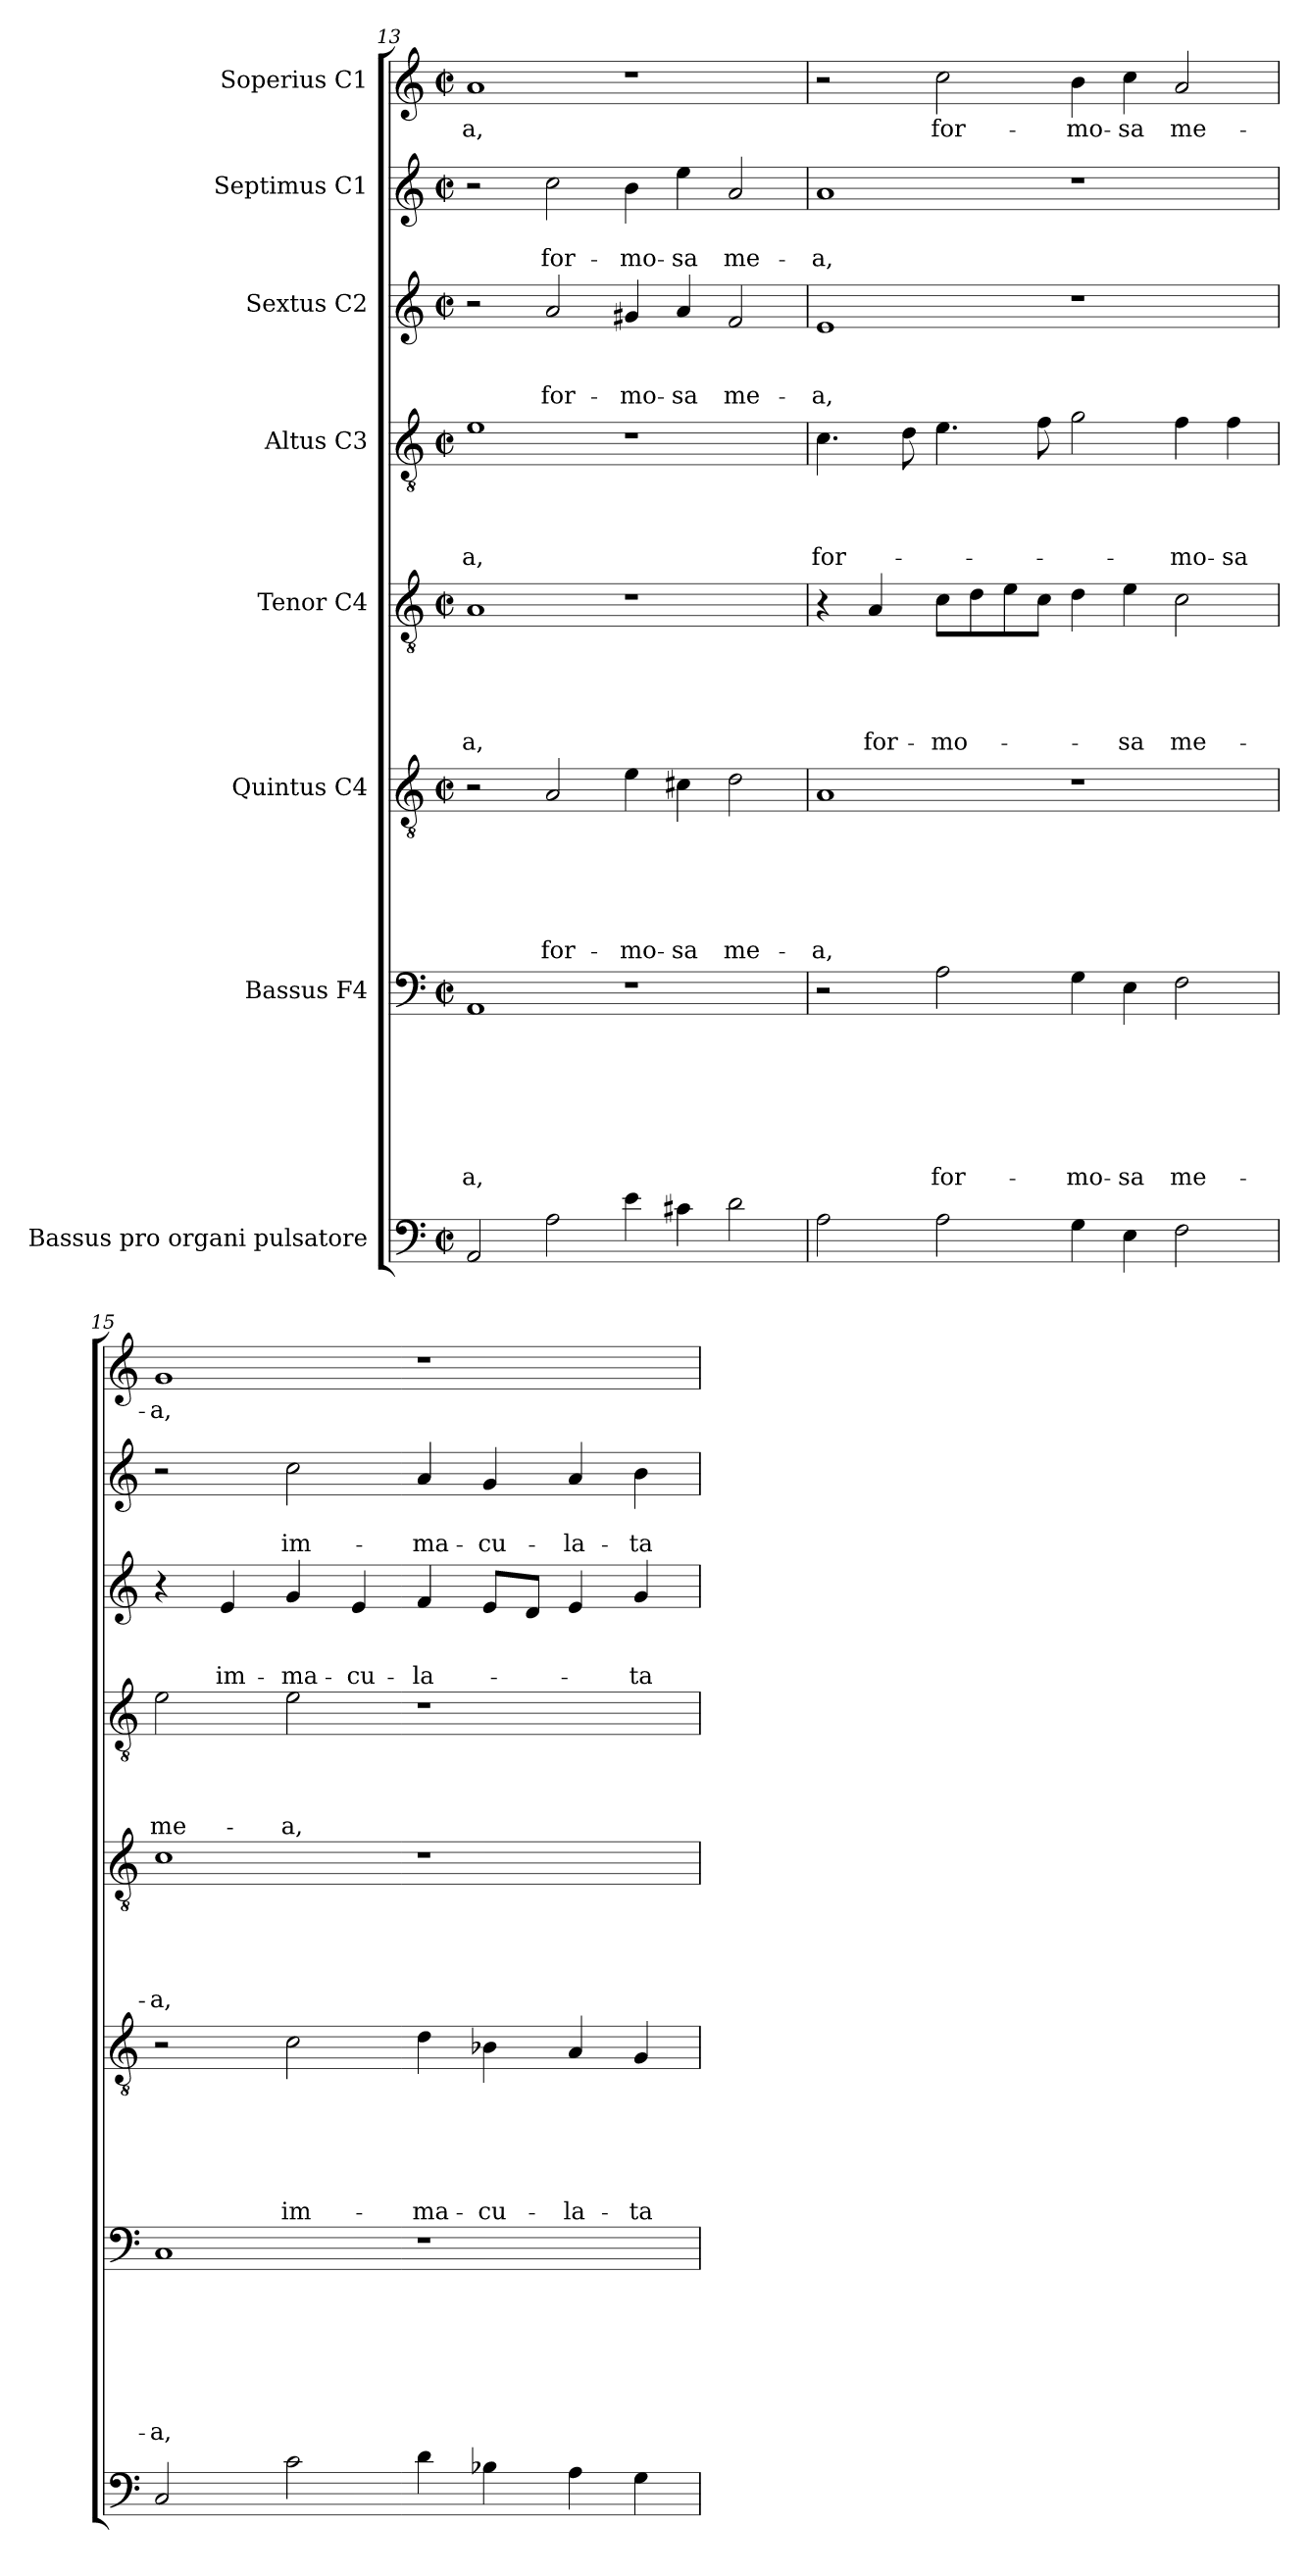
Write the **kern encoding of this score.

**kern	**kern	**text	**text	**text	**text	**text	**text	**text	**kern	**text	**text	**text	**text	**text	**text	**kern	**text	**text	**text	**text	**text	**kern	**text	**text	**text	**text	**kern	**text	**text	**text	**kern	**text	**text	**kern	**text
*part8	*part7	*part7	*part7	*part7	*part7	*part7	*part7	*part7	*part6	*part6	*part6	*part6	*part6	*part6	*part6	*part5	*part5	*part5	*part5	*part5	*part5	*part4	*part4	*part4	*part4	*part4	*part3	*part3	*part3	*part3	*part2	*part2	*part2	*part1	*part1
*staff8	*staff7	*staff7	*staff7	*staff7	*staff7	*staff7	*staff7	*staff7	*staff6	*staff6	*staff6	*staff6	*staff6	*staff6	*staff6	*staff5	*staff5	*staff5	*staff5	*staff5	*staff5	*staff4	*staff4	*staff4	*staff4	*staff4	*staff3	*staff3	*staff3	*staff3	*staff2	*staff2	*staff2	*staff1	*staff1
*I"Bassus pro organi pulsatore	*I"Bassus F4	*	*	*	*	*	*	*	*I"Quintus C4	*	*	*	*	*	*	*I"Tenor C4	*	*	*	*	*	*I"Altus C3	*	*	*	*	*I"Sextus C2	*	*	*	*I"Septimus C1	*	*	*I"Soperius C1	*
!!LO:PB:g=z
*clefF4	*clefF4	*	*	*	*	*	*	*	*clefGv2	*	*	*	*	*	*	*clefGv2	*	*	*	*	*	*clefGv2	*	*	*	*	*clefG2	*	*	*	*clefG2	*	*	*clefG2	*
*k[]	*k[]	*	*	*	*	*	*	*	*k[]	*	*	*	*	*	*	*k[]	*	*	*	*	*	*k[]	*	*	*	*	*k[]	*	*	*	*k[]	*	*	*k[]	*
*C:	*C:	*	*	*	*	*	*	*	*C:	*	*	*	*	*	*	*C:	*	*	*	*	*	*C:	*	*	*	*	*C:	*	*	*	*C:	*	*	*C:	*
*M2/2	*M2/2	*	*	*	*	*	*	*	*M2/2	*	*	*	*	*	*	*M2/2	*	*	*	*	*	*M2/2	*	*	*	*	*M2/2	*	*	*	*M2/2	*	*	*M2/2	*
*met(c|)	*met(c|)	*	*	*	*	*	*	*	*met(c|)	*	*	*	*	*	*	*met(c|)	*	*	*	*	*	*met(c|)	*	*	*	*	*met(c|)	*	*	*	*met(c|)	*	*	*met(c|)	*
=13	=13	=13	=13	=13	=13	=13	=13	=13	=13	=13	=13	=13	=13	=13	=13	=13	=13	=13	=13	=13	=13	=13	=13	=13	=13	=13	=13	=13	=13	=13	=13	=13	=13	=13	=13
2AA/	1AA	.	.	.	.	.	.	-a,	2r	.	.	.	.	.	.	1A	.	.	.	.	-a,	1e	.	.	.	-a,	2r	.	.	.	2r	.	.	1a	-a,
2A\	.	.	.	.	.	.	.	.	2A/	.	.	.	.	.	for-	.	.	.	.	.	.	.	.	.	.	.	2a/	.	.	for-	2cc\	.	for-	.	.
4e\	1r	.	.	.	.	.	.	.	4e\	.	.	.	.	.	-mo-	1r	.	.	.	.	.	1r	.	.	.	.	4g#X/	.	.	-mo-	4b\	.	-mo-	1r	.
4c#X\	.	.	.	.	.	.	.	.	4c#X\	.	.	.	.	.	-sa	.	.	.	.	.	.	.	.	.	.	.	4a/	.	.	-sa	4ee\	.	-sa	.	.
2d\	.	.	.	.	.	.	.	.	2d\	.	.	.	.	.	me-	.	.	.	.	.	.	.	.	.	.	.	2f/	.	.	me-	2a/	.	me-	.	.
=14	=14	=14	=14	=14	=14	=14	=14	=14	=14	=14	=14	=14	=14	=14	=14	=14	=14	=14	=14	=14	=14	=14	=14	=14	=14	=14	=14	=14	=14	=14	=14	=14	=14	=14	=14
2A\	2r	.	.	.	.	.	.	.	1A	.	.	.	.	.	-a,	4r	.	.	.	.	.	4.c\	.	.	.	for-	1e	.	.	-a,	1a	.	-a,	2r	.
.	.	.	.	.	.	.	.	.	.	.	.	.	.	.	.	4A/	.	.	.	.	for-	.	.	.	.	.	.	.	.	.	.	.	.	.	.
.	.	.	.	.	.	.	.	.	.	.	.	.	.	.	.	.	.	.	.	.	.	8d\	.	.	.	.	.	.	.	.	.	.	.	.	.
2A\	2A\	.	.	.	.	.	.	for-	.	.	.	.	.	.	.	8c\L	.	.	.	.	-mo-	4.e\	.	.	.	.	.	.	.	.	.	.	.	2cc\	for-
.	.	.	.	.	.	.	.	.	.	.	.	.	.	.	.	8d\	.	.	.	.	.	.	.	.	.	.	.	.	.	.	.	.	.	.	.
.	.	.	.	.	.	.	.	.	.	.	.	.	.	.	.	8e\	.	.	.	.	.	.	.	.	.	.	.	.	.	.	.	.	.	.	.
.	.	.	.	.	.	.	.	.	.	.	.	.	.	.	.	8c\J	.	.	.	.	.	8f\	.	.	.	.	.	.	.	.	.	.	.	.	.
4G\	4G\	.	.	.	.	.	.	-mo-	1r	.	.	.	.	.	.	4d\	.	.	.	.	.	2g\	.	.	.	.	1r	.	.	.	1r	.	.	4b\	-mo-
4E\	4E\	.	.	.	.	.	.	-sa	.	.	.	.	.	.	.	4e\	.	.	.	.	-sa	.	.	.	.	.	.	.	.	.	.	.	.	4cc\	-sa
2F\	2F\	.	.	.	.	.	.	me-	.	.	.	.	.	.	.	2c\	.	.	.	.	me-	4f\	.	.	.	-mo-	.	.	.	.	.	.	.	2a/	me-
.	.	.	.	.	.	.	.	.	.	.	.	.	.	.	.	.	.	.	.	.	.	4f\	.	.	.	-sa	.	.	.	.	.	.	.	.	.
=15	=15	=15	=15	=15	=15	=15	=15	=15	=15	=15	=15	=15	=15	=15	=15	=15	=15	=15	=15	=15	=15	=15	=15	=15	=15	=15	=15	=15	=15	=15	=15	=15	=15	=15	=15
2C/	1C	.	.	.	.	.	.	-a,	2r	.	.	.	.	.	.	1c	.	.	.	.	-a,	2e\	.	.	.	me-	4r	.	.	.	2r	.	.	1g	-a,
.	.	.	.	.	.	.	.	.	.	.	.	.	.	.	.	.	.	.	.	.	.	.	.	.	.	.	4e/	.	.	im-	.	.	.	.	.
2c\	.	.	.	.	.	.	.	.	2c\	.	.	.	.	.	im-	.	.	.	.	.	.	2e\	.	.	.	-a,	4g/	.	.	-ma-	2cc\	.	im-	.	.
.	.	.	.	.	.	.	.	.	.	.	.	.	.	.	.	.	.	.	.	.	.	.	.	.	.	.	4e/	.	.	-cu-	.	.	.	.	.
4d\	1r	.	.	.	.	.	.	.	4d\	.	.	.	.	.	-ma-	1r	.	.	.	.	.	1r	.	.	.	.	4f/	.	.	-la-	4a/	.	-ma-	1r	.
4B-X\	.	.	.	.	.	.	.	.	4B-X\	.	.	.	.	.	-cu-	.	.	.	.	.	.	.	.	.	.	.	8e/L	.	.	.	4g/	.	-cu-	.	.
.	.	.	.	.	.	.	.	.	.	.	.	.	.	.	.	.	.	.	.	.	.	.	.	.	.	.	8d/J	.	.	.	.	.	.	.	.
4A\	.	.	.	.	.	.	.	.	4A/	.	.	.	.	.	-la-	.	.	.	.	.	.	.	.	.	.	.	4e/	.	.	.	4a/	.	-la-	.	.
4G\	.	.	.	.	.	.	.	.	4G/	.	.	.	.	.	-ta	.	.	.	.	.	.	.	.	.	.	.	4g/	.	.	-ta	4b\	.	-ta	.	.
=	=	=	=	=	=	=	=	=	=	=	=	=	=	=	=	=	=	=	=	=	=	=	=	=	=	=	=	=	=	=	=	=	=	=	=
*-	*-	*-	*-	*-	*-	*-	*-	*-	*-	*-	*-	*-	*-	*-	*-	*-	*-	*-	*-	*-	*-	*-	*-	*-	*-	*-	*-	*-	*-	*-	*-	*-	*-	*-	*-
